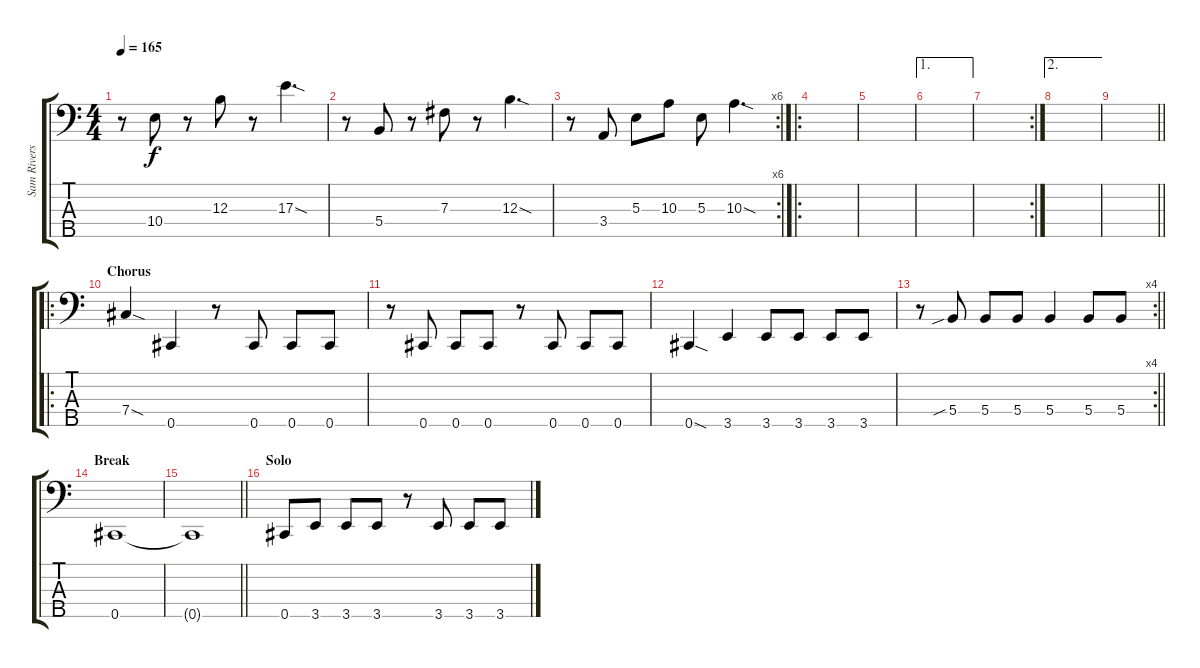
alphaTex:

\track ("Sam Rivers" "Sam Rivers") {instrument electricbasspick}
\staff {score tabs}
\tuning (A2 E2 B1 Gb1 Db1) {hide}
\ts (4 4)
\tempo 165
\clef f4
\ks c
r.8{dy f} 10.4.8 r.8 12.3.8 r.8 17.3{sod}.4{d} |
r.8 5.4.8 r.8 7.3.8 r.8 12.3{sod}.4{d} |
\rc 6
r.8 3.4.8 5.3.8 10.3.8 5.3.8 10.3{sod}.4{d} |
\ro
|
|
\ae 1
|
\rc 2
|
\ae 2
|
\barLineRight lightlight
|
\ro
\section ("" "Chorus")
7.4{sod}.4 0.5.4 r.8 0.5.8 0.5.8 0.5.8 |
r.8 0.5.8 0.5.8 0.5.8 r.8 0.5.8 0.5.8 0.5.8 |
0.5{sod}.4 3.5.4 3.5.8 3.5.8 3.5.8 3.5.8 |
\rc 4
\barLineRight lightlight
r.8 5.4{sib}.8 5.4.8 5.4.8 5.4.4 5.4.8 5.4.8 |
\section ("" "Break")
0.5.1 |
\barLineRight lightlight
0.5{t}.1 |
\section ("" "Solo")
0.5.8 3.5.8 3.5.8 3.5.8 r.8 3.5.8 3.5.8 3.5.8
